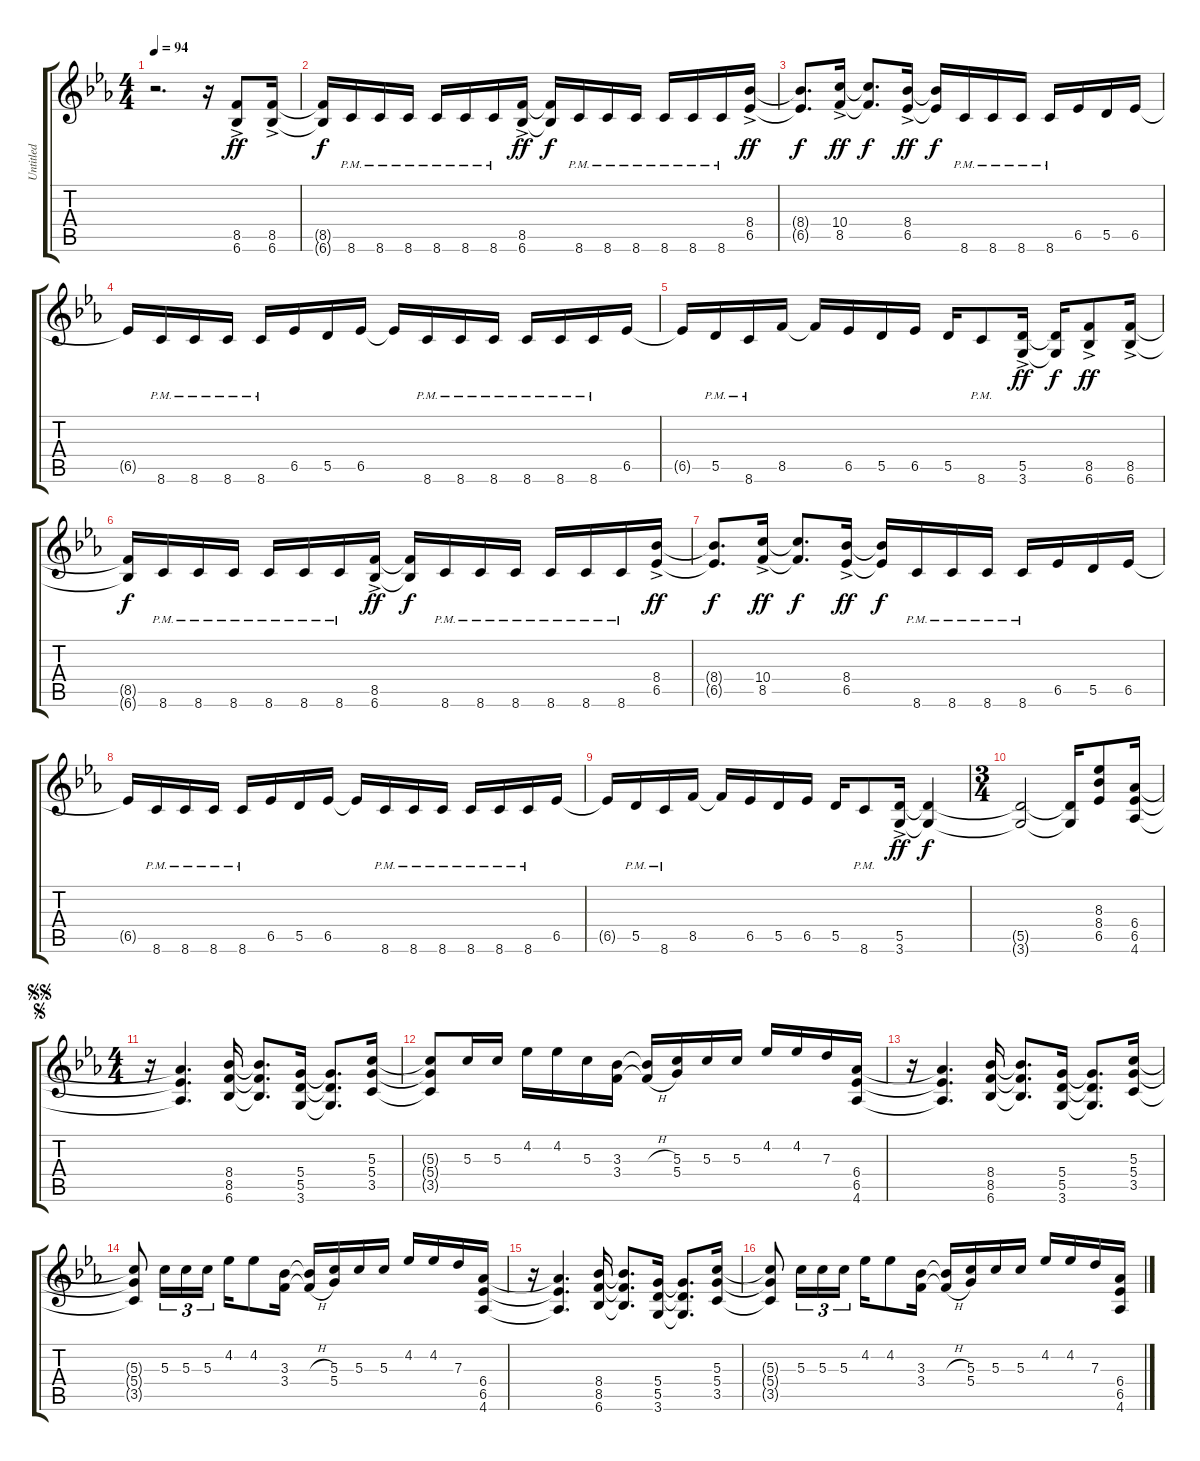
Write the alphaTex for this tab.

\track ("Untitled" "Untitled") {instrument distortionguitar}
\staff {score tabs}
\tuning (E4 B3 G3 D3 A2 E2) {hide}
\ts (4 4)
\tempo 94
\clef g2
\ks eb
r.2{d dy ff instrument distortionguitar} r.16 (8.5{ac} 6.6{ac}).8 (8.5{ac} 6.6{ac}).16 |
(8.5{t} 6.6{t}).16{dy f} 8.6{pm}.16 8.6{pm}.16 8.6{pm}.16 8.6{pm}.16 8.6{pm}.16 8.6{pm}.16 (8.5{ac} 6.6{ac}).16{dy ff} (8.5{t} 6.6{t}).16{dy f} 8.6{pm}.16 8.6{pm}.16 8.6{pm}.16 8.6{pm}.16 8.6{pm}.16 8.6{pm}.16 (8.4{ac} 6.5{ac}).16{dy ff} |
(8.4{t} 6.5{t}).8{d dy f} (10.4{ac} 8.5{ac}).16{dy ff} (10.4{t} 8.5{t}).8{d dy f} (8.4{ac} 6.5{ac}).16{dy ff} (8.4{t} 6.5{t}).16{dy f} 8.6{pm}.16 8.6{pm}.16 8.6{pm}.16 8.6{pm}.16 6.5.16 5.5.16 6.5.16 |
6.5{t}.16 8.6{pm}.16 8.6{pm}.16 8.6{pm}.16 8.6{pm}.16 6.5.16 5.5.16 6.5.16 6.5{t}.16 8.6{pm}.16 8.6{pm}.16 8.6{pm}.16 8.6{pm}.16 8.6{pm}.16 8.6{pm}.16 6.5.16 |
6.5{t}.16 5.5{pm}.16 8.6{pm}.16 8.5.16 8.5{t}.16 6.5.16 5.5.16 6.5.16 5.5.16 8.6{pm}.8 (5.5{ac} 3.6{ac}).16{dy ff} (5.5{t} 3.6{t}).16{dy f} (8.5{ac} 6.6{ac}).8{dy ff} (8.5{ac} 6.6{ac}).16 |
(8.5{t} 6.6{t}).16{dy f} 8.6{pm}.16 8.6{pm}.16 8.6{pm}.16 8.6{pm}.16 8.6{pm}.16 8.6{pm}.16 (8.5{ac} 6.6{ac}).16{dy ff} (8.5{t} 6.6{t}).16{dy f} 8.6{pm}.16 8.6{pm}.16 8.6{pm}.16 8.6{pm}.16 8.6{pm}.16 8.6{pm}.16 (8.4{ac} 6.5{ac}).16{dy ff} |
(8.4{t} 6.5{t}).8{d dy f} (10.4{ac} 8.5{ac}).16{dy ff} (10.4{t} 8.5{t}).8{d dy f} (8.4{ac} 6.5{ac}).16{dy ff} (8.4{t} 6.5{t}).16{dy f} 8.6{pm}.16 8.6{pm}.16 8.6{pm}.16 8.6{pm}.16 6.5.16 5.5.16 6.5.16 |
6.5{t}.16 8.6{pm}.16 8.6{pm}.16 8.6{pm}.16 8.6{pm}.16 6.5.16 5.5.16 6.5.16 6.5{t}.16 8.6{pm}.16 8.6{pm}.16 8.6{pm}.16 8.6{pm}.16 8.6{pm}.16 8.6{pm}.16 6.5.16 |
6.5{t}.16 5.5{pm}.16 8.6{pm}.16 8.5.16 8.5{t}.16 6.5.16 5.5.16 6.5.16 5.5.16 8.6{pm}.8 (5.5{ac} 3.6{ac}).16{dy ff} (5.5{t} 3.6{t}).4{dy f} |
\ts (3 4)
(5.5{t} 3.6{t}).2 (5.5{t} 3.6{t}).16 (8.3 8.4 6.5).8 (6.4 6.5 4.6).16 |
\ts (4 4)
\jump segno
\jump segnosegno
r.16 (6.4{t} 6.5{t} 4.6{t}).4{d} (8.4 8.5 6.6).16 (8.4{t} 8.5{t} 6.6{t}).8{d} (5.4 5.5 3.6).16 (5.4{t} 5.5{t} 3.6{t}).8{d} (5.3 5.4 3.5).16 |
(5.3{t} 5.4{t} 3.5{t}).8 5.3.16 5.3.16 4.2.16 4.2.16 5.3.16 (3.3 3.4).16 (3.3{h t} 3.4{h t}).16 (5.3 5.4).16 5.3.16 5.3.16 4.2.16 4.2.16 7.3.16 (6.4 6.5 4.6).16 |
r.16 (6.4{t} 6.5{t} 4.6{t}).4{d} (8.4 8.5 6.6).16 (8.4{t} 8.5{t} 6.6{t}).8{d} (5.4 5.5 3.6).16 (5.4{t} 5.5{t} 3.6{t}).8{d} (5.3 5.4 3.5).16 |
(5.3{t} 5.4{t} 3.5{t}).8 5.3.16{tu (3 2)} 5.3.16{tu (3 2)} 5.3.16{tu (3 2)} 4.2.16 4.2.8 (3.3 3.4).16 (3.3{h t} 3.4{h t}).16 (5.3 5.4).16 5.3.16 5.3.16 4.2.16 4.2.16 7.3.16 (6.4 6.5 4.6).16 |
r.16 (6.4{t} 6.5{t} 4.6{t}).4{d} (8.4 8.5 6.6).16 (8.4{t} 8.5{t} 6.6{t}).8{d} (5.4 5.5 3.6).16 (5.4{t} 5.5{t} 3.6{t}).8{d} (5.3 5.4 3.5).16 |
(5.3{t} 5.4{t} 3.5{t}).8 5.3.16{tu (3 2)} 5.3.16{tu (3 2)} 5.3.16{tu (3 2)} 4.2.16 4.2.8 (3.3 3.4).16 (3.3{h t} 3.4{h t}).16 (5.3 5.4).16 5.3.16 5.3.16 4.2.16 4.2.16 7.3.16 (6.4 6.5 4.6).16
